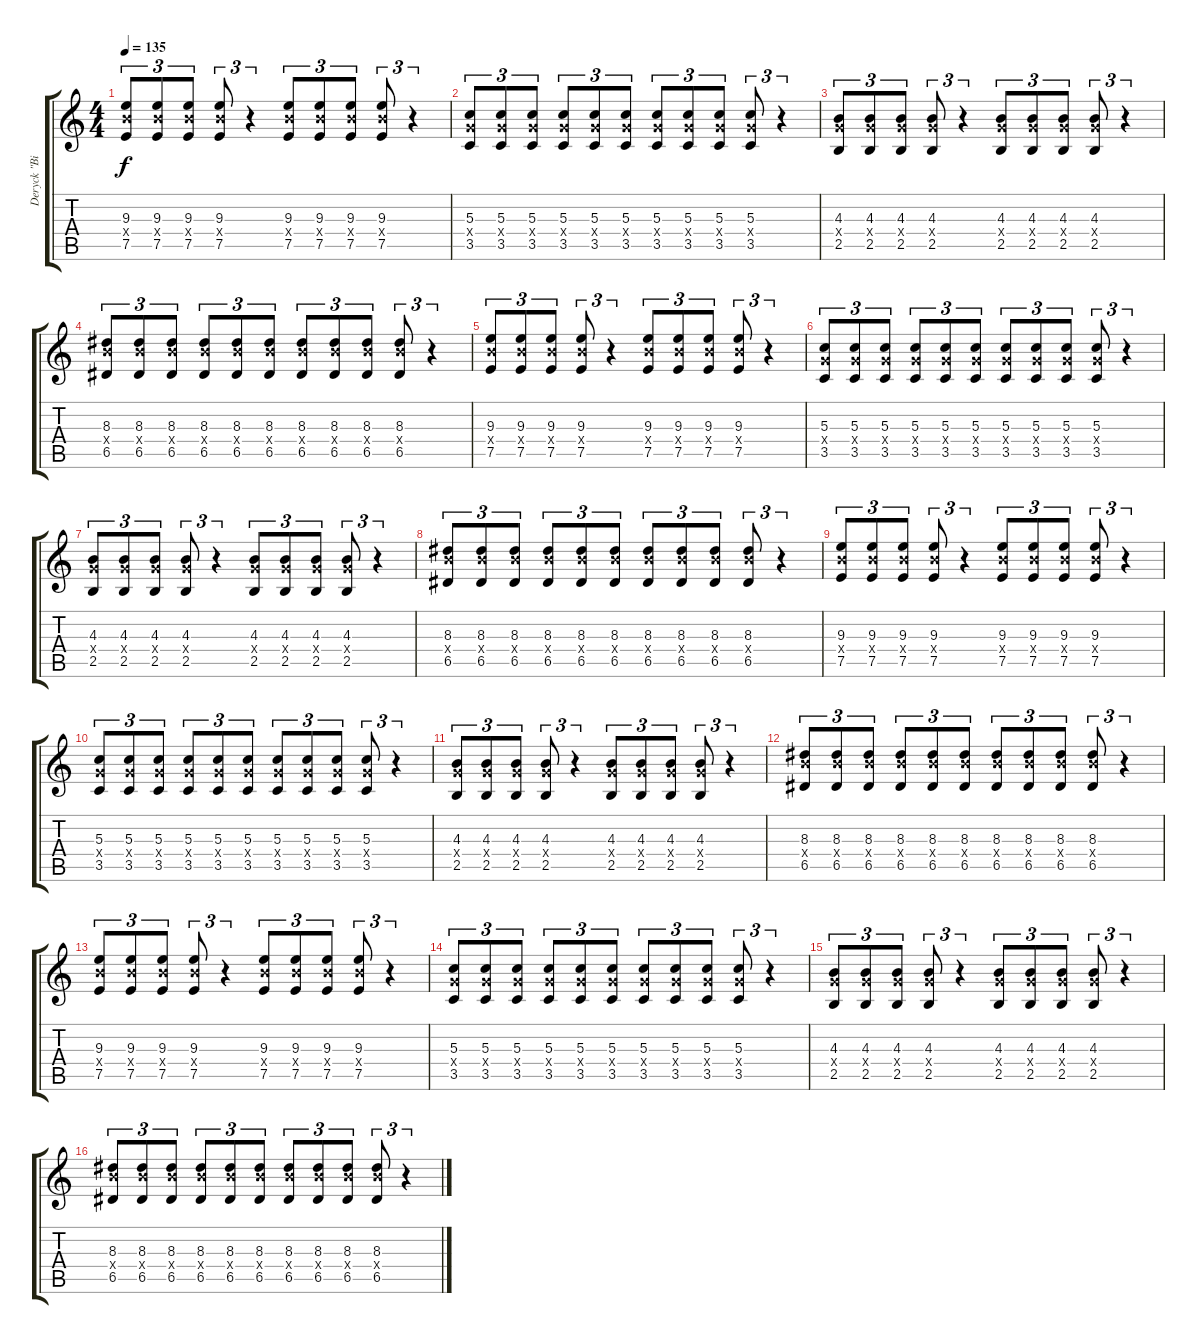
\track ("Deryck \"Bizzy D\" Whibley" "Deryck \"Bi") {instrument overdrivenguitar}
\staff {score tabs}
\tuning (E4 B3 G3 D3 A2 E2) {hide}
\ts (4 4)
\tempo 135
\clef g2
\ks c
(9.3 9.4{x} 7.5).8{tu (3 2) dy f} (9.3 9.4{x} 7.5).8{tu (3 2)} (9.3 9.4{x} 7.5).8{tu (3 2)} (9.3 9.4{x} 7.5).8{tu (3 2)} r.4{tu (3 2)} (9.3 9.4{x} 7.5).8{tu (3 2)} (9.3 9.4{x} 7.5).8{tu (3 2)} (9.3 9.4{x} 7.5).8{tu (3 2)} (9.3 9.4{x} 7.5).8{tu (3 2)} r.4{tu (3 2)} |
(5.3 5.4{x} 3.5).8{tu (3 2)} (5.3 5.4{x} 3.5).8{tu (3 2)} (5.3 5.4{x} 3.5).8{tu (3 2)} (5.3 5.4{x} 3.5).8{tu (3 2)} (5.3 5.4{x} 3.5).8{tu (3 2)} (5.3 5.4{x} 3.5).8{tu (3 2)} (5.3 5.4{x} 3.5).8{tu (3 2)} (5.3 5.4{x} 3.5).8{tu (3 2)} (5.3 5.4{x} 3.5).8{tu (3 2)} (5.3 5.4{x} 3.5).8{tu (3 2)} r.4{tu (3 2)} |
(4.3 5.4{x} 2.5).8{tu (3 2)} (4.3 5.4{x} 2.5).8{tu (3 2)} (4.3 5.4{x} 2.5).8{tu (3 2)} (4.3 5.4{x} 2.5).8{tu (3 2)} r.4{tu (3 2)} (4.3 5.4{x} 2.5).8{tu (3 2)} (4.3 5.4{x} 2.5).8{tu (3 2)} (4.3 5.4{x} 2.5).8{tu (3 2)} (4.3 5.4{x} 2.5).8{tu (3 2)} r.4{tu (3 2)} |
(8.3 9.4{x} 6.5).8{tu (3 2)} (8.3 9.4{x} 6.5).8{tu (3 2)} (8.3 9.4{x} 6.5).8{tu (3 2)} (8.3 9.4{x} 6.5).8{tu (3 2)} (8.3 9.4{x} 6.5).8{tu (3 2)} (8.3 9.4{x} 6.5).8{tu (3 2)} (8.3 9.4{x} 6.5).8{tu (3 2)} (8.3 9.4{x} 6.5).8{tu (3 2)} (8.3 9.4{x} 6.5).8{tu (3 2)} (8.3 9.4{x} 6.5).8{tu (3 2)} r.4{tu (3 2)} |
(9.3 9.4{x} 7.5).8{tu (3 2)} (9.3 9.4{x} 7.5).8{tu (3 2)} (9.3 9.4{x} 7.5).8{tu (3 2)} (9.3 9.4{x} 7.5).8{tu (3 2)} r.4{tu (3 2)} (9.3 9.4{x} 7.5).8{tu (3 2)} (9.3 9.4{x} 7.5).8{tu (3 2)} (9.3 9.4{x} 7.5).8{tu (3 2)} (9.3 9.4{x} 7.5).8{tu (3 2)} r.4{tu (3 2)} |
(5.3 5.4{x} 3.5).8{tu (3 2)} (5.3 5.4{x} 3.5).8{tu (3 2)} (5.3 5.4{x} 3.5).8{tu (3 2)} (5.3 5.4{x} 3.5).8{tu (3 2)} (5.3 5.4{x} 3.5).8{tu (3 2)} (5.3 5.4{x} 3.5).8{tu (3 2)} (5.3 5.4{x} 3.5).8{tu (3 2)} (5.3 5.4{x} 3.5).8{tu (3 2)} (5.3 5.4{x} 3.5).8{tu (3 2)} (5.3 5.4{x} 3.5).8{tu (3 2)} r.4{tu (3 2)} |
(4.3 5.4{x} 2.5).8{tu (3 2)} (4.3 5.4{x} 2.5).8{tu (3 2)} (4.3 5.4{x} 2.5).8{tu (3 2)} (4.3 5.4{x} 2.5).8{tu (3 2)} r.4{tu (3 2)} (4.3 5.4{x} 2.5).8{tu (3 2)} (4.3 5.4{x} 2.5).8{tu (3 2)} (4.3 5.4{x} 2.5).8{tu (3 2)} (4.3 5.4{x} 2.5).8{tu (3 2)} r.4{tu (3 2)} |
(8.3 9.4{x} 6.5).8{tu (3 2)} (8.3 9.4{x} 6.5).8{tu (3 2)} (8.3 9.4{x} 6.5).8{tu (3 2)} (8.3 9.4{x} 6.5).8{tu (3 2)} (8.3 9.4{x} 6.5).8{tu (3 2)} (8.3 9.4{x} 6.5).8{tu (3 2)} (8.3 9.4{x} 6.5).8{tu (3 2)} (8.3 9.4{x} 6.5).8{tu (3 2)} (8.3 9.4{x} 6.5).8{tu (3 2)} (8.3 9.4{x} 6.5).8{tu (3 2)} r.4{tu (3 2)} |
(9.3 9.4{x} 7.5).8{tu (3 2)} (9.3 9.4{x} 7.5).8{tu (3 2)} (9.3 9.4{x} 7.5).8{tu (3 2)} (9.3 9.4{x} 7.5).8{tu (3 2)} r.4{tu (3 2)} (9.3 9.4{x} 7.5).8{tu (3 2)} (9.3 9.4{x} 7.5).8{tu (3 2)} (9.3 9.4{x} 7.5).8{tu (3 2)} (9.3 9.4{x} 7.5).8{tu (3 2)} r.4{tu (3 2)} |
(5.3 5.4{x} 3.5).8{tu (3 2)} (5.3 5.4{x} 3.5).8{tu (3 2)} (5.3 5.4{x} 3.5).8{tu (3 2)} (5.3 5.4{x} 3.5).8{tu (3 2)} (5.3 5.4{x} 3.5).8{tu (3 2)} (5.3 5.4{x} 3.5).8{tu (3 2)} (5.3 5.4{x} 3.5).8{tu (3 2)} (5.3 5.4{x} 3.5).8{tu (3 2)} (5.3 5.4{x} 3.5).8{tu (3 2)} (5.3 5.4{x} 3.5).8{tu (3 2)} r.4{tu (3 2)} |
(4.3 5.4{x} 2.5).8{tu (3 2)} (4.3 5.4{x} 2.5).8{tu (3 2)} (4.3 5.4{x} 2.5).8{tu (3 2)} (4.3 5.4{x} 2.5).8{tu (3 2)} r.4{tu (3 2)} (4.3 5.4{x} 2.5).8{tu (3 2)} (4.3 5.4{x} 2.5).8{tu (3 2)} (4.3 5.4{x} 2.5).8{tu (3 2)} (4.3 5.4{x} 2.5).8{tu (3 2)} r.4{tu (3 2)} |
(8.3 9.4{x} 6.5).8{tu (3 2)} (8.3 9.4{x} 6.5).8{tu (3 2)} (8.3 9.4{x} 6.5).8{tu (3 2)} (8.3 9.4{x} 6.5).8{tu (3 2)} (8.3 9.4{x} 6.5).8{tu (3 2)} (8.3 9.4{x} 6.5).8{tu (3 2)} (8.3 9.4{x} 6.5).8{tu (3 2)} (8.3 9.4{x} 6.5).8{tu (3 2)} (8.3 9.4{x} 6.5).8{tu (3 2)} (8.3 9.4{x} 6.5).8{tu (3 2)} r.4{tu (3 2)} |
(9.3 9.4{x} 7.5).8{tu (3 2)} (9.3 9.4{x} 7.5).8{tu (3 2)} (9.3 9.4{x} 7.5).8{tu (3 2)} (9.3 9.4{x} 7.5).8{tu (3 2)} r.4{tu (3 2)} (9.3 9.4{x} 7.5).8{tu (3 2)} (9.3 9.4{x} 7.5).8{tu (3 2)} (9.3 9.4{x} 7.5).8{tu (3 2)} (9.3 9.4{x} 7.5).8{tu (3 2)} r.4{tu (3 2)} |
(5.3 5.4{x} 3.5).8{tu (3 2)} (5.3 5.4{x} 3.5).8{tu (3 2)} (5.3 5.4{x} 3.5).8{tu (3 2)} (5.3 5.4{x} 3.5).8{tu (3 2)} (5.3 5.4{x} 3.5).8{tu (3 2)} (5.3 5.4{x} 3.5).8{tu (3 2)} (5.3 5.4{x} 3.5).8{tu (3 2)} (5.3 5.4{x} 3.5).8{tu (3 2)} (5.3 5.4{x} 3.5).8{tu (3 2)} (5.3 5.4{x} 3.5).8{tu (3 2)} r.4{tu (3 2)} |
(4.3 5.4{x} 2.5).8{tu (3 2)} (4.3 5.4{x} 2.5).8{tu (3 2)} (4.3 5.4{x} 2.5).8{tu (3 2)} (4.3 5.4{x} 2.5).8{tu (3 2)} r.4{tu (3 2)} (4.3 5.4{x} 2.5).8{tu (3 2)} (4.3 5.4{x} 2.5).8{tu (3 2)} (4.3 5.4{x} 2.5).8{tu (3 2)} (4.3 5.4{x} 2.5).8{tu (3 2)} r.4{tu (3 2)} |
(8.3 9.4{x} 6.5).8{tu (3 2)} (8.3 9.4{x} 6.5).8{tu (3 2)} (8.3 9.4{x} 6.5).8{tu (3 2)} (8.3 9.4{x} 6.5).8{tu (3 2)} (8.3 9.4{x} 6.5).8{tu (3 2)} (8.3 9.4{x} 6.5).8{tu (3 2)} (8.3 9.4{x} 6.5).8{tu (3 2)} (8.3 9.4{x} 6.5).8{tu (3 2)} (8.3 9.4{x} 6.5).8{tu (3 2)} (8.3 9.4{x} 6.5).8{tu (3 2)} r.4{tu (3 2)}
